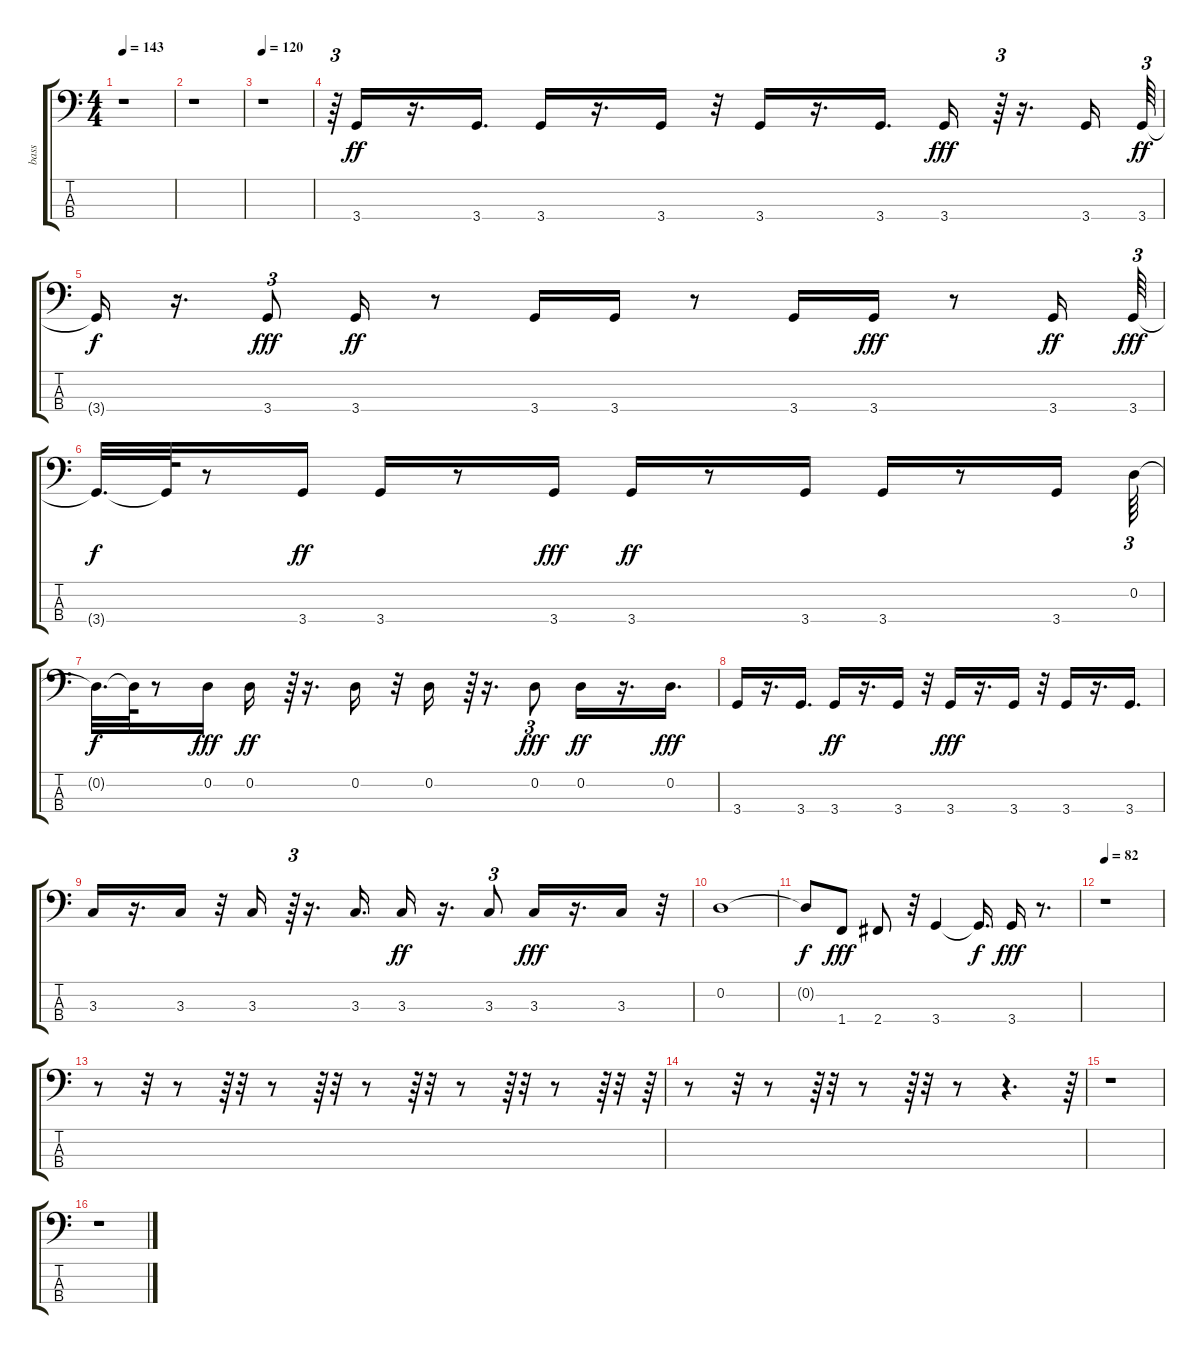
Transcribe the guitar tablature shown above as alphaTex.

\track ("bass" "bass") {instrument slapbass1}
\staff {score tabs}
\tuning (G2 D2 A1 E1) {hide}
\ts (4 4)
\tempo 143
\clef f4
\ks c
r.1{dy ff} |
r.1 |
\tempo 120
r.1 |
r.64{tu (3 2)} 3.4.16{volume 16 instrument slapbass2} r.16{d} 3.4.16{d} 3.4.16 r.16{d} 3.4.16 r.32 3.4.16 r.16{d} 3.4.16{d} 3.4.16{dy fff} r.64{tu (3 2)} r.16{d} 3.4.16 3.4.64{tu (3 2) dy ff} |
3.4{t}.16{dy f} r.16{d} 3.4.8{tu (3 2) dy fff} 3.4.16{dy ff} r.8 3.4.16 3.4.16 r.8 3.4.16 3.4.16{dy fff} r.8 3.4.16{dy ff} 3.4.64{tu (3 2) dy fff} |
3.4{t}.32{d dy f} 3.4{t}.64 r.8 3.4.16{dy ff} 3.4.16 r.8 3.4.16{dy fff} 3.4.16{dy ff} r.8 3.4.16 3.4.16 r.8 3.4.16{volume 16} 0.2.64{tu (3 2)} |
0.2{t}.32{d dy f} 0.2{t}.64 r.8 0.2.16{dy fff} 0.2.16{dy ff} r.64{tu (3 2)} r.16{d} 0.2.16 r.32 0.2.16 r.64{tu (3 2)} r.16{d} 0.2.8{tu (3 2) dy fff} 0.2.16{dy ff} r.16{d} 0.2.16{d dy fff} |
3.4.16 r.16{d} 3.4.16{d} 3.4.16{dy ff} r.16{d} 3.4.16 r.32 3.4.16{dy fff} r.16{d} 3.4.16 r.32 3.4.16 r.16{d} 3.4.16{d} |
3.3.16 r.16{d} 3.3.16 r.32 3.3.16 r.64{tu (3 2)} r.16{d} 3.3.16{d} 3.3.16{dy ff} r.16{d} 3.3.8{tu (3 2)} 3.3.16{dy fff} r.16{d} 3.3.16 r.32 |
0.2.1 |
0.2{t}.8{dy f} 1.4.8{dy fff} 2.4.8 r.32 3.4.4 3.4{t}.16{d dy f} 3.4.16{dy fff} r.8{d} |
\tempo 82
r.1 |
r.8 r.32 r.8{volume 8 instrument fx8scifi} r.64{tu (3 2)} r.32 r.8 r.64{tu (3 2)} r.32 r.8 r.64{tu (3 2)} r.32 r.8 r.64{tu (3 2)} r.32 r.8 r.64{tu (3 2)} r.32 r.64{tu (3 2)} |
r.8 r.32 r.8 r.64{tu (3 2)} r.32 r.8 r.64{tu (3 2)} r.32 r.8 r.4{d} r.64{tu (3 2)} |
r.1 |
r.1
